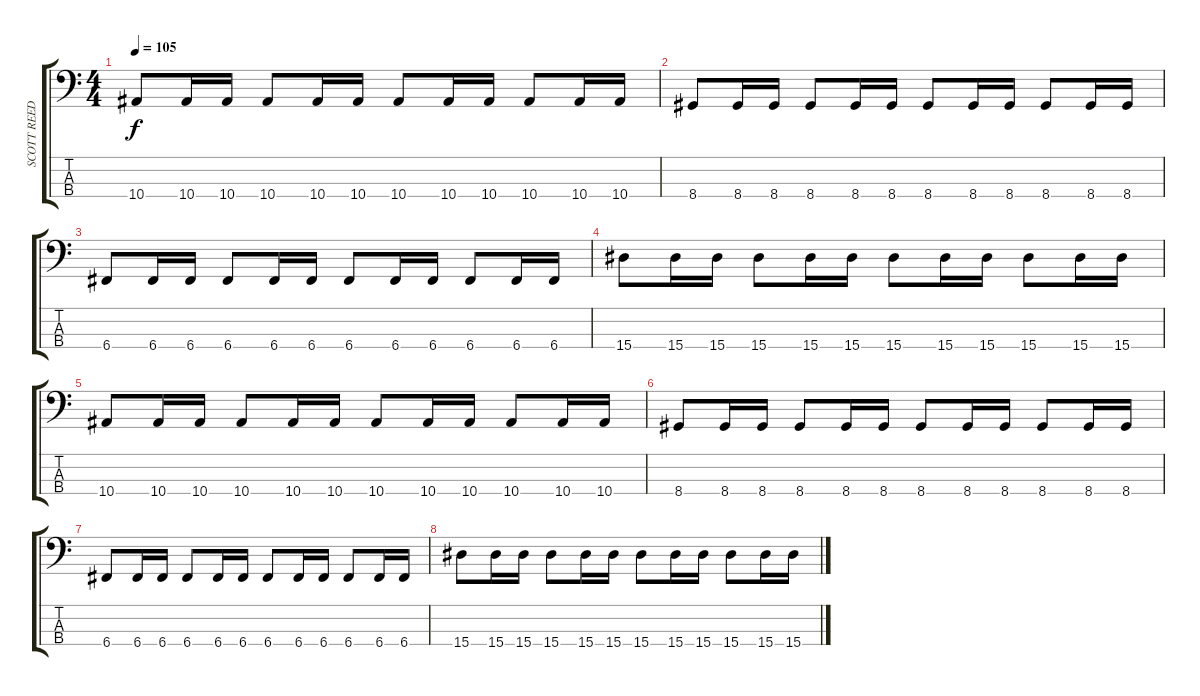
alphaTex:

\track ("SCOTT REEDER - BASS" "SCOTT REED") {instrument electricbasspick}
\staff {score tabs}
\tuning (Eb2 Bb1 F1 C1) {hide}
\ts (4 4)
\tempo 105
\clef f4
\ks c
10.4.8{dy f} 10.4.16 10.4.16 10.4.8 10.4.16 10.4.16 10.4.8 10.4.16 10.4.16 10.4.8 10.4.16 10.4.16 |
8.4.8 8.4.16 8.4.16 8.4.8 8.4.16 8.4.16 8.4.8 8.4.16 8.4.16 8.4.8 8.4.16 8.4.16 |
6.4.8 6.4.16 6.4.16 6.4.8 6.4.16 6.4.16 6.4.8 6.4.16 6.4.16 6.4.8 6.4.16 6.4.16 |
15.4.8 15.4.16 15.4.16 15.4.8 15.4.16 15.4.16 15.4.8 15.4.16 15.4.16 15.4.8 15.4.16 15.4.16 |
10.4.8 10.4.16 10.4.16 10.4.8 10.4.16 10.4.16 10.4.8 10.4.16 10.4.16 10.4.8 10.4.16 10.4.16 |
8.4.8 8.4.16 8.4.16 8.4.8 8.4.16 8.4.16 8.4.8 8.4.16 8.4.16 8.4.8 8.4.16 8.4.16 |
6.4.8 6.4.16 6.4.16 6.4.8 6.4.16 6.4.16 6.4.8 6.4.16 6.4.16 6.4.8 6.4.16 6.4.16 |
15.4.8 15.4.16 15.4.16 15.4.8 15.4.16 15.4.16 15.4.8 15.4.16 15.4.16 15.4.8 15.4.16 15.4.16
